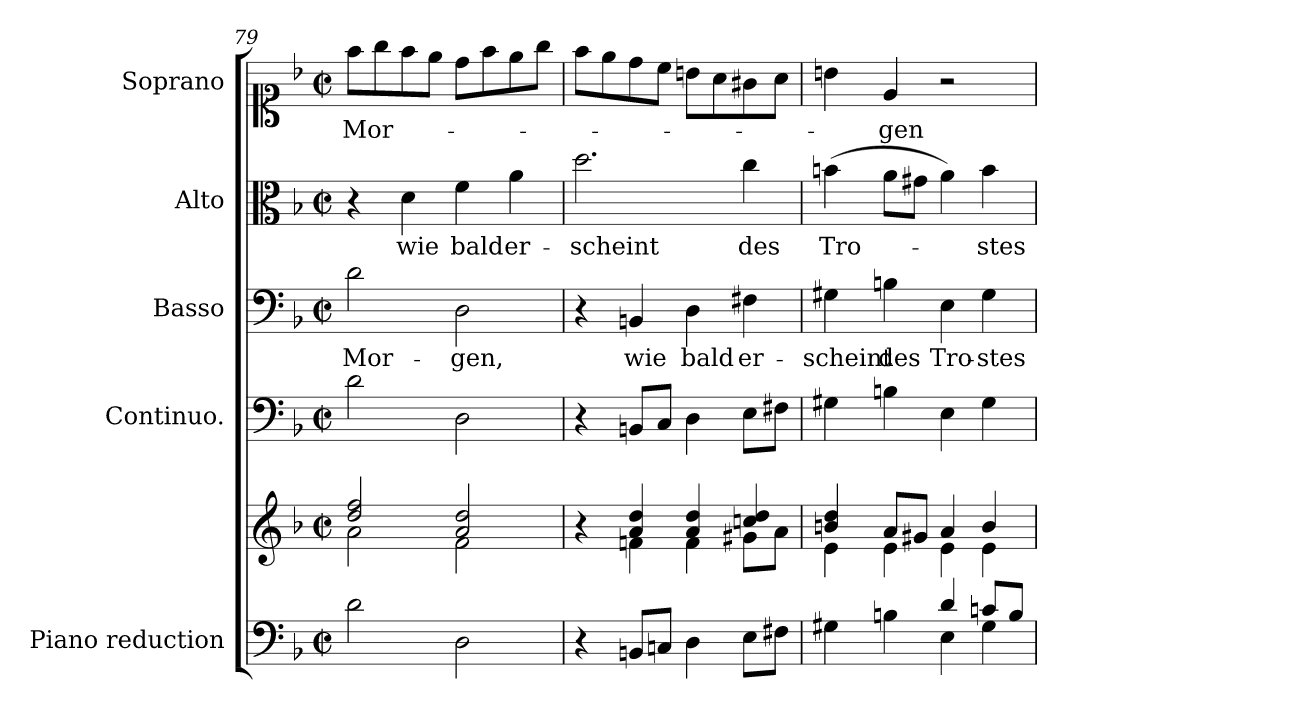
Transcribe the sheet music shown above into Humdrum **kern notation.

**kern	**kern	**kern	**kern	**text	**kern	**text	**kern	**text
*part5	*part5	*part4	*part3	*part3	*part2	*part2	*part1	*part1
*staff6	*staff5	*staff4	*staff3	*staff3	*staff2	*staff2	*staff1	*staff1
*I"Piano reduction	*	*I"Continuo.	*I"Basso	*	*I"Alto	*	*I"Soprano	*
*I'Pno	*	*	*	*	*	*	*	*
*clefF4	*clefG2	*clefF4	*clefF4	*	*clefC3	*	*clefC1	*
*k[b-]	*k[b-]	*k[b-]	*k[b-]	*	*k[b-]	*	*k[b-]	*
*F:	*F:	*F:	*F:	*	*F:	*	*F:	*
*M2/2	*M2/2	*M2/2	*M2/2	*	*M2/2	*	*M2/2	*
*met(c|)	*met(c|)	*met(c|)	*met(c|)	*	*met(c|)	*	*met(c|)	*
=79	=79	=79	=79	=79	=79	=79	=79	=79
*	*^	*	*	*	*	*	*	*
!	!	!	!	!	!LO:LY:b	!	!	!	!LO:LY:b
2d\	2dd/ 2ff/	2a\	2d\	2d\	Mor-	4r	.	8ff\L	Mor-
.	.	.	.	.	.	.	.	8gg\	.
!	!	!	!	!	!	!	!LO:LY:b	!	!
.	.	.	.	.	.	4d\	wie	8ff\	.
.	.	.	.	.	.	.	.	8ee\J	.
!	!	!	!	!	!LO:LY:b	!	!LO:LY:b	!	!
2D\	2a/ 2dd/	2f\	2D\	2D\	-gen,	4f\	bald	8dd\L	.
.	.	.	.	.	.	.	.	8ff\	.
!	!	!	!	!	!	!	!LO:LY:b	!	!
.	.	.	.	.	.	4a\	er-	8ee\	.
.	.	.	.	.	.	.	.	8gg\J	.
=80	=80	=80	=80	=80	=80	=80	=80	=80	=80
!	!	!	!	!	!	!	!LO:LY:b	!	!
4r	4r	4ryy	4r	4r	.	2.dd\	-scheint	8ff\L	.
.	.	.	.	.	.	.	.	8ee\	.
!	!	!	!	!	!LO:LY:b	!	!	!	!
8BBn/L	4a/ 4dd/	4fn\	8BBn/L	4BBn/	wie	.	.	8dd\	.
8Cn/J	.	.	8C/J	.	.	.	.	8cc\J	.
!	!	!	!	!	!LO:LY:b	!	!	!	!
4D\	4a/ 4dd/	4f\	4D\	4D\	bald	.	.	8bn\L	.
.	.	.	.	.	.	.	.	8a\	.
!	!	!	!	!	!LO:LY:b	!	!LO:LY:b	!	!
8E\L	4ccn/ 4dd/	8g#X\L	8E\L	4F#X\	er-	4cc\	des	8g#X\	.
8F#X\J	.	8a\J	8F#X\J	.	.	.	.	8a\J	.
=81	=81	=81	=81	=81	=81	=81	=81	=81	=81
*^	*	*	*	*	*	*	*	*	*
!	!	!	!	!	!	!LO:LY:b	!	!LO:LY:b	!	!
2ryy	4G#X\	4bn/ 4dd/	4e\	4G#X\	4G#X\	-scheint	(>4bn\	Tro-	4bn\	.
!	!	!	!	!	!	!LO:LY:b	!	!	!	!LO:LY:b
.	4Bn\	8a/L	4e\	4Bn\	4Bn\	des	8a\L	.	4e/	gen
.	.	8g#X/J	.	.	.	.	8g#X\J	.	.	.
!	!	!	!	!	!	!LO:LY:b	!	!	!	!
4d/	4E\	4a/	4e\	4E\	4E\	Tro-	4a\)	.	2r	.
!	!	!	!	!	!	!LO:LY:b	!	!LO:LY:b	!	!
8cn/L	4G#\	4b/	4e\	4G#\	4G#\	-stes	4b\	-stes	.	.
8B/J	.	.	.	.	.	.	.	.	.	.
*v	*v	*	*	*	*	*	*	*	*	*
*	*v	*v	*	*	*	*	*	*	*
=	=	=	=	=	=	=	=	=
*-	*-	*-	*-	*-	*-	*-	*-	*-
